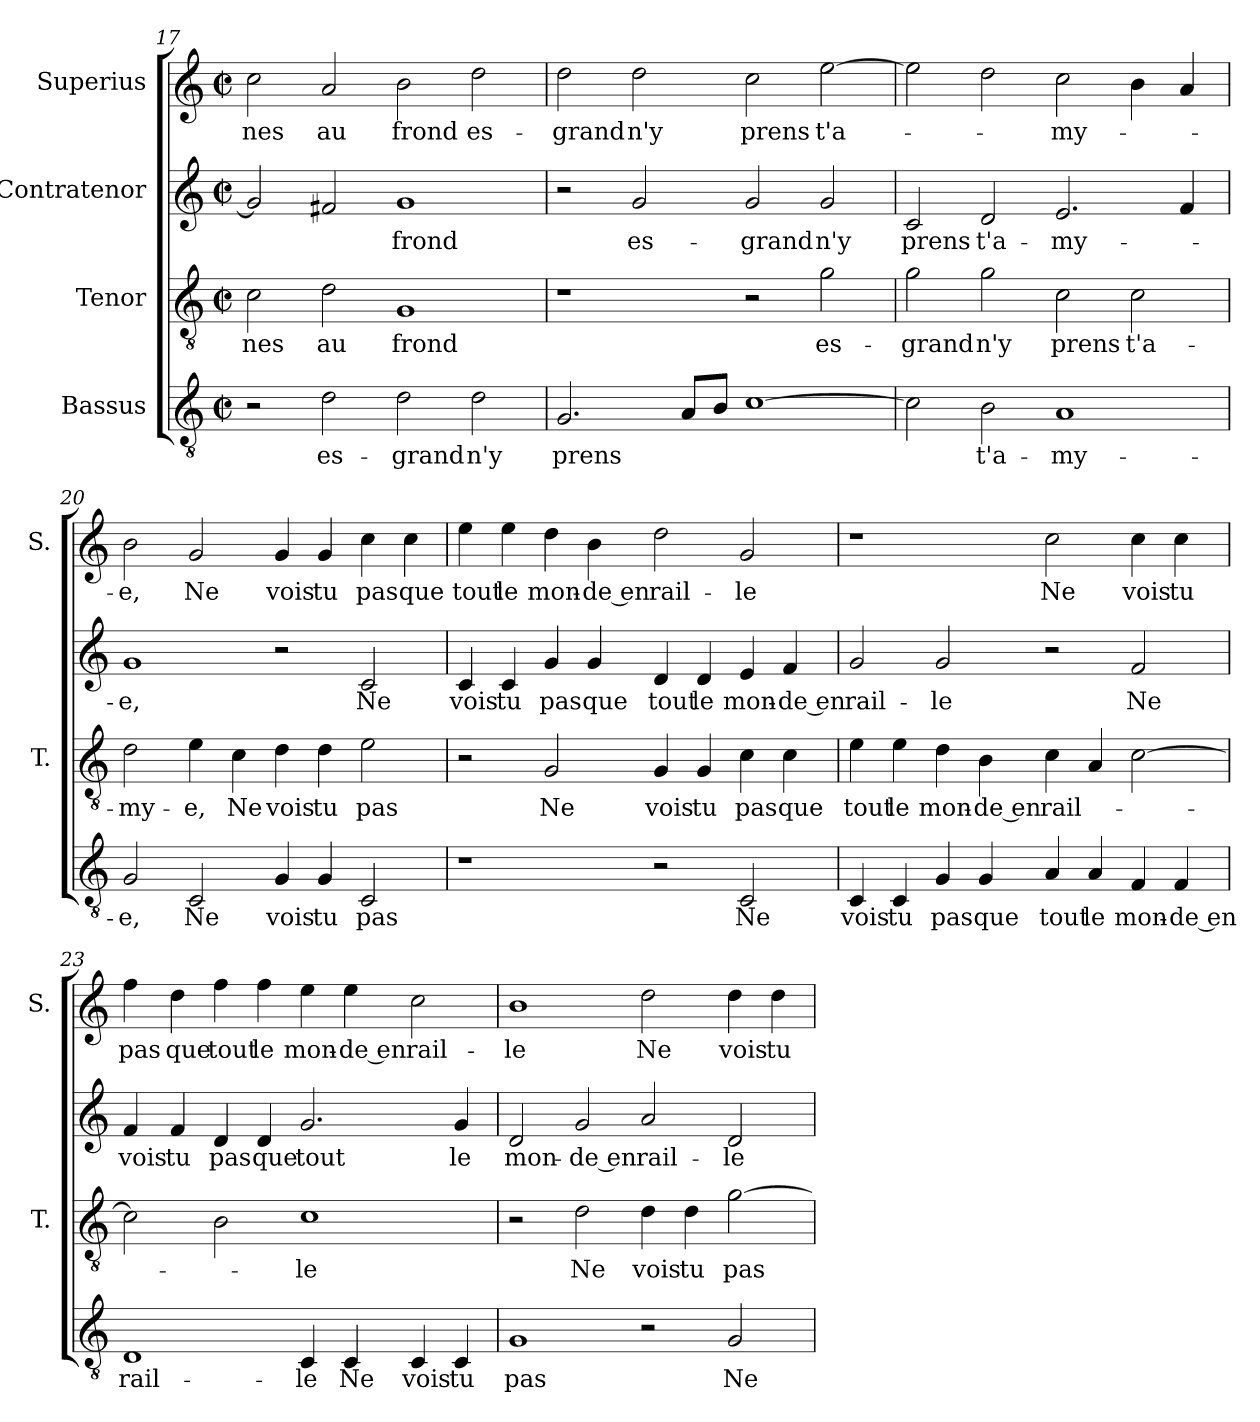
**kern	**text	**kern	**text	**kern	**text	**kern	**text
*part4	*part4	*part3	*part3	*part2	*part2	*part1	*part1
*staff4	*staff4	*staff3	*staff3	*staff2	*staff2	*staff1	*staff1
*I"Bassus	*	*I"Tenor	*	*I"Contratenor	*	*I"Superius	*
*	*	*I'T.	*	*	*	*I'S.	*
!!LO:LB:g=z
*clefGv2	*	*clefGv2	*	*clefG2	*	*clefG2	*
*k[]	*	*k[]	*	*k[]	*	*k[]	*
*C:	*	*C:	*	*C:	*	*C:	*
*M2/2	*	*M2/2	*	*M2/2	*	*M2/2	*
*met(c|)	*	*met(c|)	*	*met(c|)	*	*met(c|)	*
=17	=17	=17	=17	=17	=17	=17	=17
2r	.	2c\	-nes	2g/]	.	2cc\	-nes
2d\	es-	2d\	au	2f#X/	.	2a/	au
2d\	-grand	1G/	frond	1g/	frond	2b\	frond
2d\	n'y	.	.	.	.	2dd\	es-
=18	=18	=18	=18	=18	=18	=18	=18
2.G/	prens	1r	.	2r	.	2dd\	-grand
.	.	.	.	2g/	es-	2dd\	n'y
8A/L	.	.	.	.	.	.	.
8B/J	.	.	.	.	.	.	.
[1c\	.	2r	.	2g/	-grand	2cc\	prens
.	.	2g\	es-	2g/	n'y	[2ee\	t'a-
=19	=19	=19	=19	=19	=19	=19	=19
2c\]	.	2g\	-grand	2c/	prens	2ee\]	.
2B\	t'a-	2g\	n'y	2d/	t'a-	2dd\	.
1A/	-my-	2c\	prens	2.e/	-my-	2cc\	-my-
.	.	2c\	t'a-	.	.	4b\	.
.	.	.	.	4f/	.	4a/	.
=20	=20	=20	=20	=20	=20	=20	=20
2G/	-e,	2d\	-my-	1g/	-e,	2b\	-e,
2C/	Ne	4e\	-e,	.	.	2g/	Ne
.	.	4c\	Ne	.	.	.	.
4G/	vois	4d\	vois	2r	.	4g/	vois
4G/	tu	4d\	tu	.	.	4g/	tu
2C/	pas	2e\	pas	2c/	Ne	4cc\	pas
.	.	.	.	.	.	4cc\	que
!!LO:LB:g=z
=21	=21	=21	=21	=21	=21	=21	=21
1r	.	2r	.	4c/	vois	4ee\	tout
.	.	.	.	4c/	tu	4ee\	le
.	.	2G/	Ne	4g/	pas	4dd\	mon-
.	.	.	.	4g/	que	4b\	-de en
2r	.	4G/	vois	4d/	tout	2dd\	rail-
.	.	4G/	tu	4d/	le	.	.
2C/	Ne	4c\	pas	4e/	mon-	2g/	-le
.	.	4c\	que	4f/	-de en	.	.
=22	=22	=22	=22	=22	=22	=22	=22
4C/	vois	4e\	tout	2g/	rail-	1r	.
4C/	tu	4e\	le	.	.	.	.
4G/	pas	4d\	mon-	2g/	-le	.	.
4G/	que	4B\	-de en	.	.	.	.
4A/	tout	4c\	rail-	2r	.	2cc\	Ne
4A/	le	4A/	.	.	.	.	.
4F/	mon-	[2c\	.	2f/	Ne	4cc\	vois
4F/	-de en	.	.	.	.	4cc\	tu
=23	=23	=23	=23	=23	=23	=23	=23
1D/	rail-	2c\]	.	4f/	vois	4ff\	pas
.	.	.	.	4f/	tu	4dd\	que
.	.	2B\	.	4d/	pas	4ff\	tout
.	.	.	.	4d/	que	4ff\	le
4C/	-le	1c\	-le	2.g/	tout	4ee\	mon-
4C/	Ne	.	.	.	.	4ee\	-de en
4C/	vois	.	.	.	.	2cc\	rail-
4C/	tu	.	.	4g/	le	.	.
=24	=24	=24	=24	=24	=24	=24	=24
1G/	pas	2r	.	2d/	mon-	1b\	-le
.	.	2d\	Ne	2g/	-de en	.	.
2r	.	4d\	vois	2a/	rail-	2dd\	Ne
.	.	4d\	tu	.	.	.	.
2G/	Ne	[2g\	pas	2d/	-le	4dd\	vois
.	.	.	.	.	.	4dd\	tu
=	=	=	=	=	=	=	=
*-	*-	*-	*-	*-	*-	*-	*-
